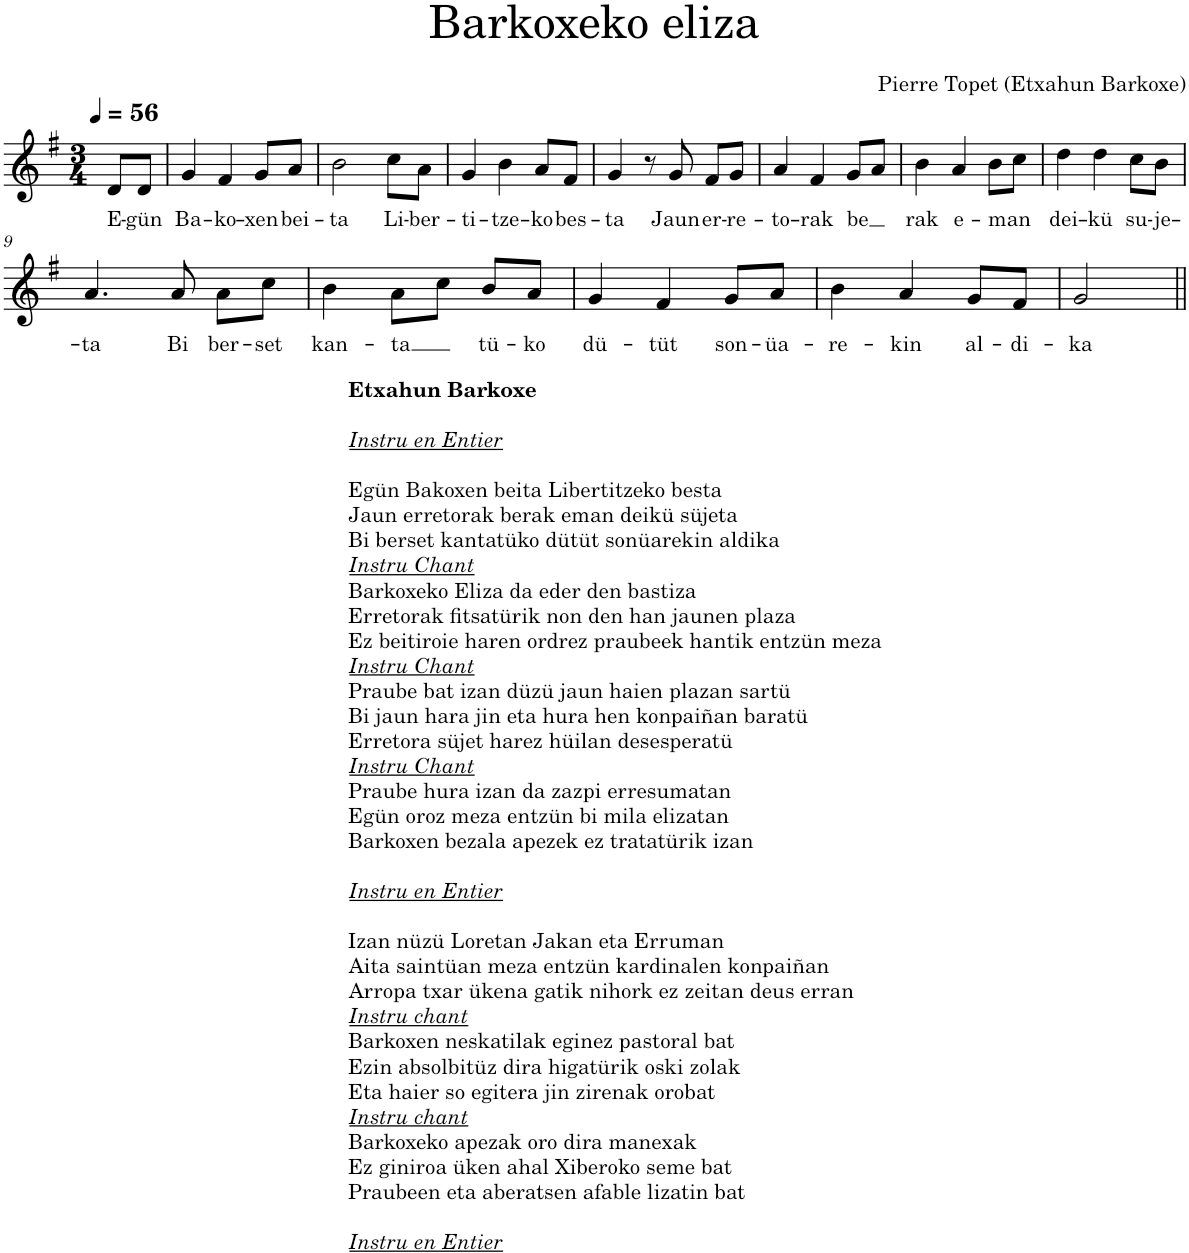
**kern	**text
*part1	*part1
*staff1	*staff1
*I"Soprano	*
*clefG2	*
*k[f#]	*
*M3/4	*
*MM56	*
=1	=1
!	!LO:LY:b
8d/L	E-
!	!LO:LY:b
8d/J	-gün
=2	=2
!	!LO:LY:b
4g/	Ba-
!	!LO:LY:b
4f#/	-ko-
!	!LO:LY:b
8g/L	-xen
!	!LO:LY:b
8a/J	bei-
=3	=3
!	!LO:LY:b
2b\	-ta
!	!LO:LY:b
8cc\L	Li-
!	!LO:LY:b
8a\J	-ber-
=4	=4
!	!LO:LY:b
4g/	-ti-
!	!LO:LY:b
4b\	-tze-
!	!LO:LY:b
8a/L	-ko
!	!LO:LY:b
8f#/J	bes-
=5	=5
!	!LO:LY:b
4g/	ta
8r	.
!	!LO:LY:b
8g/	Jaun
!	!LO:LY:b
8f#/L	er-
!	!LO:LY:b
8g/J	-re-
=6	=6
!	!LO:LY:b
4a/	to-
!	!LO:LY:b
4f#/	-rak
!	!LO:LY:b
8g/L	-be
8a/J	.
=7	=7
!	!LO:LY:b
4b\	rak
!	!LO:LY:b
4a/	e-
!	!LO:LY:b
8b\L	-man
8cc\J	.
=8	=8
!	!LO:LY:b
4dd\	dei-
!	!LO:LY:b
4dd\	-kü
!	!LO:LY:b
8cc\L	su-
!	!LO:LY:b
8b\J	-je-
!!LO:LB:g=z
=9	=9
!LO:TX:b:B:t=Etxahun Barkoxe	!
!LO:TX:b:i:t=Instru en Entier	!
!LO:TX:b:t=Egün Bakoxen beita Libertitzeko besta	!
!LO:TX:b:t=Jaun erretorak berak eman deikü süjeta	!
!LO:TX:b:t=Bi berset kantatüko dütüt sonüarekin aldika	!
!LO:TX:b:i:t=Instru Chant	!
!LO:TX:b:t=Barkoxeko Eliza da eder den bastiza	!
!LO:TX:b:t=Erretorak fitsatürik non den han jaunen plaza	!
!LO:TX:b:t=Ez beitiroie haren ordrez praubeek hantik entzün meza	!
!LO:TX:b:i:t=Instru Chant	!
!LO:TX:b:t=Praube bat izan düzü jaun haien plazan sartü	!
!LO:TX:b:t=Bi jaun hara jin eta hura hen konpaiñan baratü	!
!LO:TX:b:t=Erretora süjet harez hüilan desesperatü	!
!LO:TX:b:i:t=Instru Chant	!
!LO:TX:b:t=Praube hura izan da zazpi erresumatan	!
!LO:TX:b:t=Egün oroz meza entzün bi mila elizatan	!
!LO:TX:b:t=Barkoxen bezala apezek ez tratatürik izan	!
!LO:TX:b:i:t=Instru en Entier	!
!LO:TX:b:t=Izan nüzü Loretan Jakan eta Erruman	!
!LO:TX:b:t=Aita saintüan meza entzün kardinalen konpaiñan	!
!LO:TX:b:t=Arropa txar ükena gatik nihork ez zeitan deus erran	!
!LO:TX:b:i:t=Instru chant	!
!LO:TX:b:t=Barkoxen neskatilak eginez pastoral bat	!
!LO:TX:b:t=Ezin absolbitüz dira higatürik oski zolak	!
!LO:TX:b:t=Eta haier so egitera jin zirenak orobat	!
!LO:TX:b:i:t=Instru chant	!
!LO:TX:b:t=Barkoxeko apezak oro dira manexak	!
!LO:TX:b:t=Ez giniroa üken ahal Xiberoko seme bat	!
!LO:TX:b:t=Praubeen eta aberatsen afable lizatin bat	!
!LO:TX:b:i:t=Instru en Entier	!
!	!LO:LY:b
4.a/	-ta
!	!LO:LY:b
8a/	Bi
!	!LO:LY:b
8a\L	ber-
!	!LO:LY:b
8cc\J	-set
=10	=10
!	!LO:LY:b
4b\	kan-
!	!LO:LY:b
8a\L	-ta
8cc\J	.
!	!LO:LY:b
8b/L	tü-
!	!LO:LY:b
8a/J	-ko
=11	=11
!	!LO:LY:b
4g/	dü-
!	!LO:LY:b
4f#/	-tüt
!	!LO:LY:b
8g/L	son-
!	!LO:LY:b
8a/J	-üa-
=12	=12
!	!LO:LY:b
4b\	-re-
!	!LO:LY:b
4a/	-kin
!	!LO:LY:b
8g/L	al-
!	!LO:LY:b
8f#/J	-di-
=13	=13
!	!LO:LY:b
2g/	-ka
=||	=||
*-	*-
